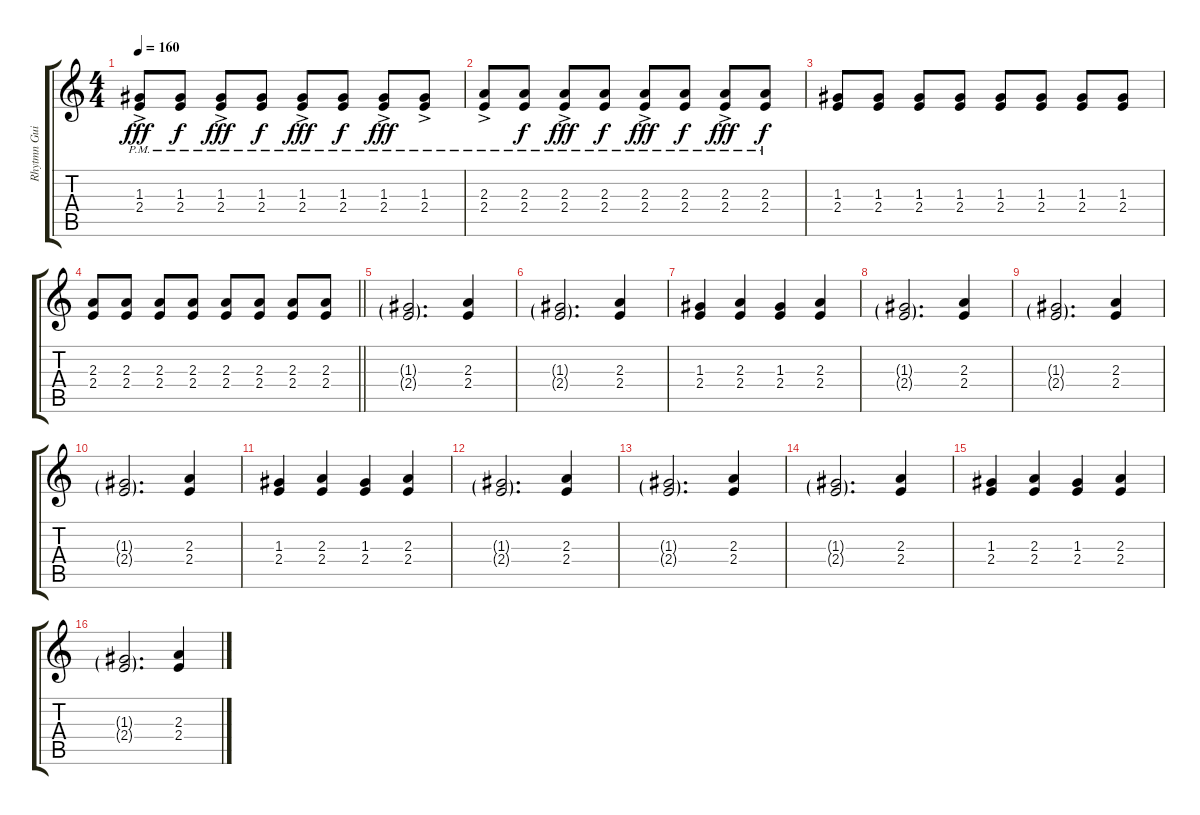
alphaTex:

\track ("Rhytmn Guitar - Gotoh" "Rhytmn Gui") {instrument distortionguitar}
\staff {score tabs}
\tuning (E4 B3 G3 D3 A2 E2) {hide}
\ts (4 4)
\tempo 160
\clef g2
\ks c
(1.3{ac pm} 2.4{ac pm}).8{dy fff} (1.3{pm} 2.4{pm}).8{dy f} (1.3{ac pm} 2.4{ac pm}).8{dy fff} (1.3{pm} 2.4{pm}).8{dy f} (1.3{ac pm} 2.4{ac pm}).8{dy fff} (1.3{pm} 2.4{pm}).8{dy f} (1.3{ac pm} 2.4{ac pm}).8{dy fff} (1.3{ac pm} 2.4{ac pm}).8 |
(2.3{ac pm} 2.4{ac pm}).8 (2.3{pm} 2.4{pm}).8{dy f} (2.3{ac pm} 2.4{ac pm}).8{dy fff} (2.3{pm} 2.4{pm}).8{dy f} (2.3{ac pm} 2.4{ac pm}).8{dy fff} (2.3{pm} 2.4{pm}).8{dy f} (2.3{ac pm} 2.4{ac pm}).8{dy fff} (2.3{pm} 2.4{pm}).8{dy f} |
(1.3 2.4).8{volume 11} (1.3 2.4).8{volume 13} (1.3 2.4).8 (1.3 2.4).8 (1.3 2.4).8 (1.3 2.4).8 (1.3 2.4).8 (1.3 2.4).8 |
\barLineRight lightlight
(2.3 2.4).8 (2.3 2.4).8 (2.3 2.4).8 (2.3 2.4).8 (2.3 2.4).8 (2.3 2.4).8 (2.3 2.4).8 (2.3 2.4).8 |
(1.3{g} 2.4{g}).2{d} (2.3 2.4).4 |
(1.3{g} 2.4{g}).2{d} (2.3 2.4).4 |
(1.3 2.4).4 (2.3 2.4).4 (1.3 2.4).4 (2.3 2.4).4 |
(1.3{g} 2.4{g}).2{d} (2.3 2.4).4 |
(1.3{g} 2.4{g}).2{d} (2.3 2.4).4 |
(1.3{g} 2.4{g}).2{d} (2.3 2.4).4 |
(1.3 2.4).4 (2.3 2.4).4 (1.3 2.4).4 (2.3 2.4).4 |
(1.3{g} 2.4{g}).2{d} (2.3 2.4).4 |
(1.3{g} 2.4{g}).2{d} (2.3 2.4).4 |
(1.3{g} 2.4{g}).2{d} (2.3 2.4).4 |
(1.3 2.4).4 (2.3 2.4).4 (1.3 2.4).4 (2.3 2.4).4 |
(1.3{g} 2.4{g}).2{d} (2.3 2.4).4
